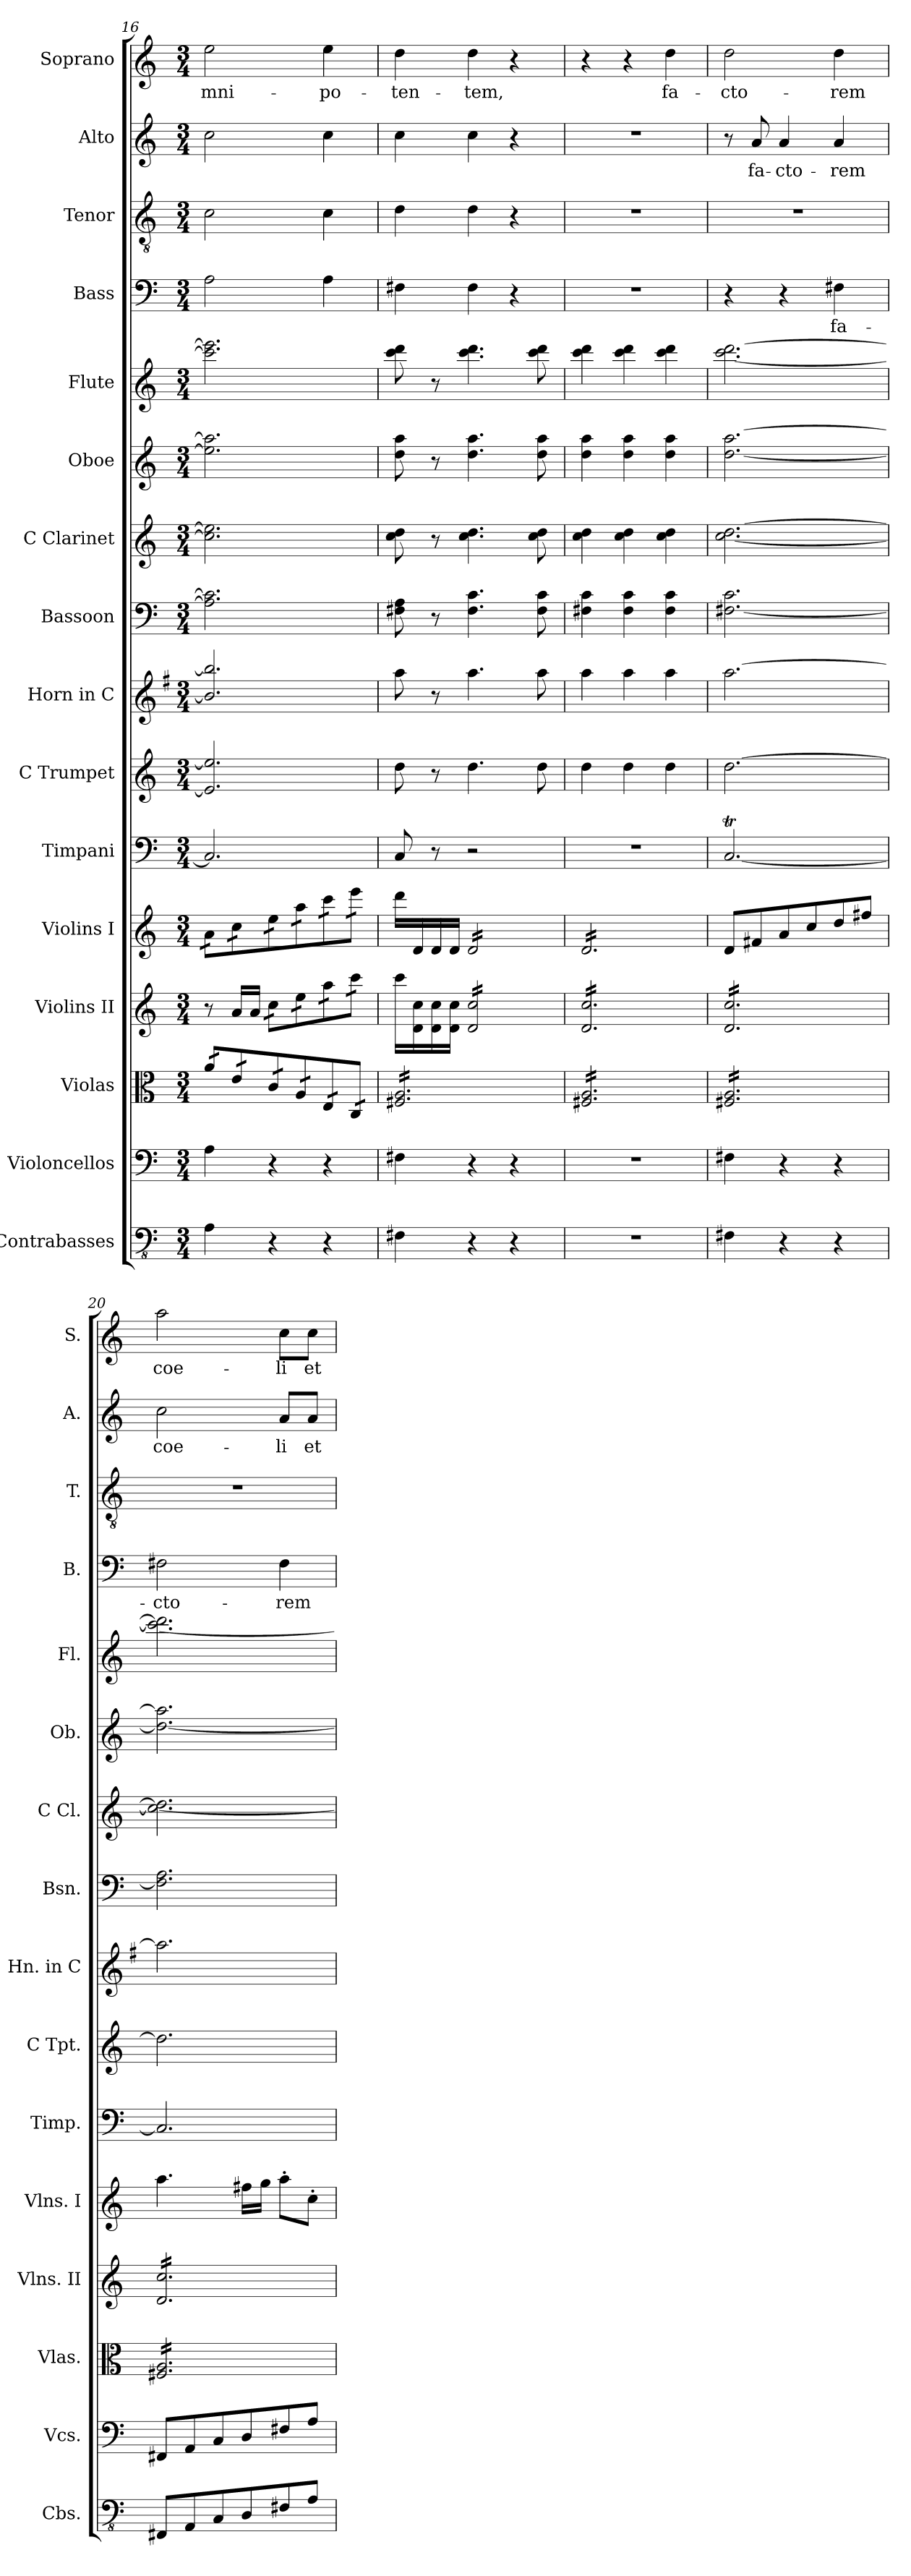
**kern	**kern	**kern	**kern	**kern	**kern	**kern	**kern	**kern	**kern	**kern	**kern	**kern	**text	**kern	**kern	**text	**kern	**text
*part16	*part15	*part14	*part13	*part12	*part11	*part10	*part9	*part8	*part7	*part6	*part5	*part4	*part4	*part3	*part2	*part2	*part1	*part1
*staff16	*staff15	*staff14	*staff13	*staff12	*staff11	*staff10	*staff9	*staff8	*staff7	*staff6	*staff5	*staff4	*staff4	*staff3	*staff2	*staff2	*staff1	*staff1
*I"Contrabasses	*I"Violoncellos	*I"Violas	*I"Violins II	*I"Violins I	*I"Timpani	*I"C Trumpet	*I"Horn in C	*I"Bassoon	*I"C Clarinet	*I"Oboe	*I"Flute	*I"Bass	*	*I"Tenor	*I"Alto	*	*I"Soprano	*
*I'Cbs.	*I'Vcs.	*I'Vlas.	*I'Vlns. II	*I'Vlns. I	*I'Timp.	*I'C Tpt.	*I'Hn. in C	*I'Bsn.	*I'C Cl.	*I'Ob.	*I'Fl.	*I'B.	*	*I'T.	*I'A.	*	*I'S.	*
!!LO:PB:g=z
*clefFv4	*clefF4	*clefC3	*clefG2	*clefG2	*clefF4	*clefG2	*clefG2	*clefF4	*clefG2	*clefG2	*clefG2	*clefF4	*	*clefGv2	*clefG2	*	*clefG2	*
*	*	*	*	*	*	*	*ITrd4c7	*	*ITrd1c2	*	*	*	*	*	*	*	*	*
*k[]	*k[]	*k[]	*k[]	*k[]	*k[]	*k[]	*k[]	*k[]	*k[b-e-]	*k[]	*k[]	*k[]	*	*k[]	*k[]	*	*k[]	*
*M3/4	*M3/4	*M3/4	*M3/4	*M3/4	*M3/4	*M3/4	*M3/4	*M3/4	*M3/4	*M3/4	*M3/4	*M3/4	*	*M3/4	*M3/4	*	*M3/4	*
=16	=16	=16	=16	=16	=16	=16	=16	=16	=16	=16	=16	=16	=16	=16	=16	=16	=16	=16
!	!	!	!	!	!	!	!	!	!	!	!	!	!	!	!	!	!	!LO:LY:b
*	*	*tremolo	*	*	*	*	*	*	*	*	*	*	*	*	*	*	*	*
*	*	*	*	*tremolo	*	*	*	*	*	*	*	*	*	*	*	*	*	*
4AA\	4A\	16a/LL	8r	16a\LL	2.C/]	2.e/] 2.ee/]	2.e/] 2.ee/]	2.A\] 2.c\]	2.b-\] 2.dd\]	2.ee\] 2.aa\]	2.ccc\] 2.eee\]	2A\	.	2c\	2cc\	.	2ee\	-mni-
.	.	16a/	.	16a\	.	.	.	.	.	.	.	.	.	.	.	.	.	.
.	.	16e/	16a/LL	16cc\	.	.	.	.	.	.	.	.	.	.	.	.	.	.
.	.	16e/	16a/JJ	16cc\	.	.	.	.	.	.	.	.	.	.	.	.	.	.
*	*	*	*tremolo	*	*	*	*	*	*	*	*	*	*	*	*	*	*	*
4r	4r	16c/	16cc\LL	16ee\	.	.	.	.	.	.	.	.	.	.	.	.	.	.
.	.	16c/	16cc\	16ee\	.	.	.	.	.	.	.	.	.	.	.	.	.	.
.	.	16A/	16ee\	16aa\	.	.	.	.	.	.	.	.	.	.	.	.	.	.
.	.	16A/	16ee\	16aa\	.	.	.	.	.	.	.	.	.	.	.	.	.	.
!	!	!	!	!	!	!	!	!	!	!	!	!	!	!	!	!	!	!LO:LY:b
4r	4r	16E/	16aa\	16ccc\	.	.	.	.	.	.	.	4A\	.	4c\	4cc\	.	4ee\	-po-
.	.	16E/	16aa\	16ccc\	.	.	.	.	.	.	.	.	.	.	.	.	.	.
.	.	16C/	16ccc\	16eee\	.	.	.	.	.	.	.	.	.	.	.	.	.	.
.	.	16C/JJ	16ccc\JJ	16eee\JJ	.	.	.	.	.	.	.	.	.	.	.	.	.	.
*	*	*	*	*Xtremolo	*	*	*	*	*	*	*	*	*	*	*	*	*	*
*	*	*	*Xtremolo	*	*	*	*	*	*	*	*	*	*	*	*	*	*	*
=17	=17	=17	=17	=17	=17	=17	=17	=17	=17	=17	=17	=17	=17	=17	=17	=17	=17	=17
!	!	!	!	!	!	!	!	!	!	!	!	!	!	!	!	!	!	!LO:LY:b
4FF#X\	4F#X\	16F#X/ 16A/LL	16ccc\LL	16ddd\LL	8C/	8dd\	8dd\	8F#X\ 8A\	8b-\ 8cc\	8dd\ 8aa\	8ccc\ 8ddd\	4F#X\	.	4d\	4cc\	.	4dd\	-ten-
.	.	16F#X/ 16A/	16d\ 16cc\	16d/	.	.	.	.	.	.	.	.	.	.	.	.	.	.
.	.	16F#X/ 16A/	16d\ 16cc\	16d/	8r	8r	8r	8r	8r	8r	8r	.	.	.	.	.	.	.
.	.	16F#X/ 16A/	16d\ 16cc\JJ	16d/JJ	.	.	.	.	.	.	.	.	.	.	.	.	.	.
!	!	!	!	!	!	!	!	!	!	!	!	!	!	!	!	!	!	!LO:LY:b
*	*	*	*tremolo	*	*	*	*	*	*	*	*	*	*	*	*	*	*	*
*	*	*	*	*tremolo	*	*	*	*	*	*	*	*	*	*	*	*	*	*
4r	4r	16F#X/ 16A/	16d/ 16cc/LL	16d/LL	2r	4.dd\	4.dd\	4.F#\ 4.c\	4.b-\ 4.cc\	4.dd\ 4.aa\	4.ccc\ 4.ddd\	4F#\	.	4d\	4cc\	.	4dd\	-tem,
.	.	16F#X/ 16A/	16d/ 16cc/	16d/	.	.	.	.	.	.	.	.	.	.	.	.	.	.
.	.	16F#X/ 16A/	16d/ 16cc/	16d/	.	.	.	.	.	.	.	.	.	.	.	.	.	.
.	.	16F#X/ 16A/	16d/ 16cc/	16d/	.	.	.	.	.	.	.	.	.	.	.	.	.	.
4r	4r	16F#X/ 16A/	16d/ 16cc/	16d/	.	.	.	.	.	.	.	4r	.	4r	4r	.	4r	.
.	.	16F#X/ 16A/	16d/ 16cc/	16d/	.	.	.	.	.	.	.	.	.	.	.	.	.	.
.	.	16F#X/ 16A/	16d/ 16cc/	16d/	.	8dd\	8dd\	8F#\ 8c\	8b-\ 8cc\	8dd\ 8aa\	8ccc\ 8ddd\	.	.	.	.	.	.	.
.	.	16F#X/ 16A/JJ	16d/ 16cc/JJ	16d/JJ	.	.	.	.	.	.	.	.	.	.	.	.	.	.
=18	=18	=18	=18	=18	=18	=18	=18	=18	=18	=18	=18	=18	=18	=18	=18	=18	=18	=18
2.r	2.r	16F#X/ 16A/LL	16d/ 16cc/LL	16d/LL	2.r	4dd\	4dd\	4F#X\ 4c\	4b-\ 4cc\	4dd\ 4aa\	4ccc\ 4ddd\	2.r	.	2.r	2.r	.	4r	.
.	.	16F#X/ 16A/	16d/ 16cc/	16d/	.	.	.	.	.	.	.	.	.	.	.	.	.	.
.	.	16F#X/ 16A/	16d/ 16cc/	16d/	.	.	.	.	.	.	.	.	.	.	.	.	.	.
.	.	16F#X/ 16A/	16d/ 16cc/	16d/	.	.	.	.	.	.	.	.	.	.	.	.	.	.
.	.	16F#X/ 16A/	16d/ 16cc/	16d/	.	4dd\	4dd\	4F#\ 4c\	4b-\ 4cc\	4dd\ 4aa\	4ccc\ 4ddd\	.	.	.	.	.	4r	.
.	.	16F#X/ 16A/	16d/ 16cc/	16d/	.	.	.	.	.	.	.	.	.	.	.	.	.	.
.	.	16F#X/ 16A/	16d/ 16cc/	16d/	.	.	.	.	.	.	.	.	.	.	.	.	.	.
.	.	16F#X/ 16A/	16d/ 16cc/	16d/	.	.	.	.	.	.	.	.	.	.	.	.	.	.
!	!	!	!	!	!	!	!	!	!	!	!	!	!	!	!	!	!	!LO:LY:b
.	.	16F#X/ 16A/	16d/ 16cc/	16d/	.	4dd\	4dd\	4F#\ 4c\	4b-\ 4cc\	4dd\ 4aa\	4ccc\ 4ddd\	.	.	.	.	.	4dd\	fa-
.	.	16F#X/ 16A/	16d/ 16cc/	16d/	.	.	.	.	.	.	.	.	.	.	.	.	.	.
.	.	16F#X/ 16A/	16d/ 16cc/	16d/	.	.	.	.	.	.	.	.	.	.	.	.	.	.
.	.	16F#X/ 16A/JJ	16d/ 16cc/JJ	16d/JJ	.	.	.	.	.	.	.	.	.	.	.	.	.	.
*	*	*	*	*Xtremolo	*	*	*	*	*	*	*	*	*	*	*	*	*	*
=19	=19	=19	=19	=19	=19	=19	=19	=19	=19	=19	=19	=19	=19	=19	=19	=19	=19	=19
!	!	!	!	!	!	!	!	!	!	!	!	!	!	!	!	!	!	!LO:LY:b
4FF#X\	4F#X\	16F#X/ 16A/LL	16d/ 16cc/LL	8d/L	[2.CT/	[2.dd\	[2.dd\	[2.F#X\ 2.c\	[2.b-\ [2.cc\	[2.dd\ [2.aa\	[2.ccc\ [2.ddd\	4r	.	2.r	8r	.	2dd\	-cto-
.	.	16F#X/ 16A/	16d/ 16cc/	.	.	.	.	.	.	.	.	.	.	.	.	.	.	.
!	!	!	!	!	!	!	!	!	!	!	!	!	!	!	!	!LO:LY:b	!	!
.	.	16F#X/ 16A/	16d/ 16cc/	8f#X/	.	.	.	.	.	.	.	.	.	.	8a/	fa-	.	.
.	.	16F#X/ 16A/	16d/ 16cc/	.	.	.	.	.	.	.	.	.	.	.	.	.	.	.
!	!	!	!	!	!	!	!	!	!	!	!	!	!	!	!	!LO:LY:b	!	!
4r	4r	16F#X/ 16A/	16d/ 16cc/	8a/	.	.	.	.	.	.	.	4r	.	.	4a/	-cto-	.	.
.	.	16F#X/ 16A/	16d/ 16cc/	.	.	.	.	.	.	.	.	.	.	.	.	.	.	.
.	.	16F#X/ 16A/	16d/ 16cc/	8cc/	.	.	.	.	.	.	.	.	.	.	.	.	.	.
.	.	16F#X/ 16A/	16d/ 16cc/	.	.	.	.	.	.	.	.	.	.	.	.	.	.	.
!	!	!	!	!	!	!	!	!	!	!	!	!	!LO:LY:b	!	!	!LO:LY:b	!	!LO:LY:b
4r	4r	16F#X/ 16A/	16d/ 16cc/	8dd/	.	.	.	.	.	.	.	4F#X\	fa-	.	4a/	-rem	4dd\	-rem
.	.	16F#X/ 16A/	16d/ 16cc/	.	.	.	.	.	.	.	.	.	.	.	.	.	.	.
.	.	16F#X/ 16A/	16d/ 16cc/	8ff#X/J	.	.	.	.	.	.	.	.	.	.	.	.	.	.
.	.	16F#X/ 16A/JJ	16d/ 16cc/JJ	.	.	.	.	.	.	.	.	.	.	.	.	.	.	.
=20	=20	=20	=20	=20	=20	=20	=20	=20	=20	=20	=20	=20	=20	=20	=20	=20	=20	=20
!	!	!	!	!	!	!	!	!	!	!	!	!	!LO:LY:b	!	!	!LO:LY:b	!	!LO:LY:b
8FFF#X/L	8FF#X/L	16F#X/ 16A/LL	16d/ 16cc/LL	4.aa\	2.CTTT/]	2.dd\]	2.dd\]	2.F#\] 2.A\	2.b-\_ 2.cc\]	2.dd\_ 2.aa\]	2.ccc\_ 2.ddd\]	2F#X\	-cto-	2.r	2cc\	coe-	2aa\	coe-
.	.	16F#X/ 16A/	16d/ 16cc/	.	.	.	.	.	.	.	.	.	.	.	.	.	.	.
8AAA/	8AA/	16F#X/ 16A/	16d/ 16cc/	.	.	.	.	.	.	.	.	.	.	.	.	.	.	.
.	.	16F#X/ 16A/	16d/ 16cc/	.	.	.	.	.	.	.	.	.	.	.	.	.	.	.
8CC/	8C/	16F#X/ 16A/	16d/ 16cc/	.	.	.	.	.	.	.	.	.	.	.	.	.	.	.
.	.	16F#X/ 16A/	16d/ 16cc/	.	.	.	.	.	.	.	.	.	.	.	.	.	.	.
8DD/	8D/	16F#X/ 16A/	16d/ 16cc/	16ff#X\LL	.	.	.	.	.	.	.	.	.	.	.	.	.	.
.	.	16F#X/ 16A/	16d/ 16cc/	16gg\JJ	.	.	.	.	.	.	.	.	.	.	.	.	.	.
!	!	!	!	!	!	!	!	!	!	!	!	!	!LO:LY:b	!	!	!LO:LY:b	!	!LO:LY:b
8FF#X/	8F#X/	16F#X/ 16A/	16d/ 16cc/	8aa'\L	.	.	.	.	.	.	.	4F#\	-rem	.	8a/L	-li	8cc\L	-li
.	.	16F#X/ 16A/	16d/ 16cc/	.	.	.	.	.	.	.	.	.	.	.	.	.	.	.
!	!	!	!	!	!	!	!	!	!	!	!	!	!	!	!	!LO:LY:b	!	!LO:LY:b
8AA/J	8A/J	16F#X/ 16A/	16d/ 16cc/	8cc'\J	.	.	.	.	.	.	.	.	.	.	8a/J	et	8cc\J	et
.	.	16F#X/ 16A/JJ	16d/ 16cc/JJ	.	.	.	.	.	.	.	.	.	.	.	.	.	.	.
*	*	*	*Xtremolo	*	*	*	*	*	*	*	*	*	*	*	*	*	*	*
*	*	*Xtremolo	*	*	*	*	*	*	*	*	*	*	*	*	*	*	*	*
=	=	=	=	=	=	=	=	=	=	=	=	=	=	=	=	=	=	=
*-	*-	*-	*-	*-	*-	*-	*-	*-	*-	*-	*-	*-	*-	*-	*-	*-	*-	*-
